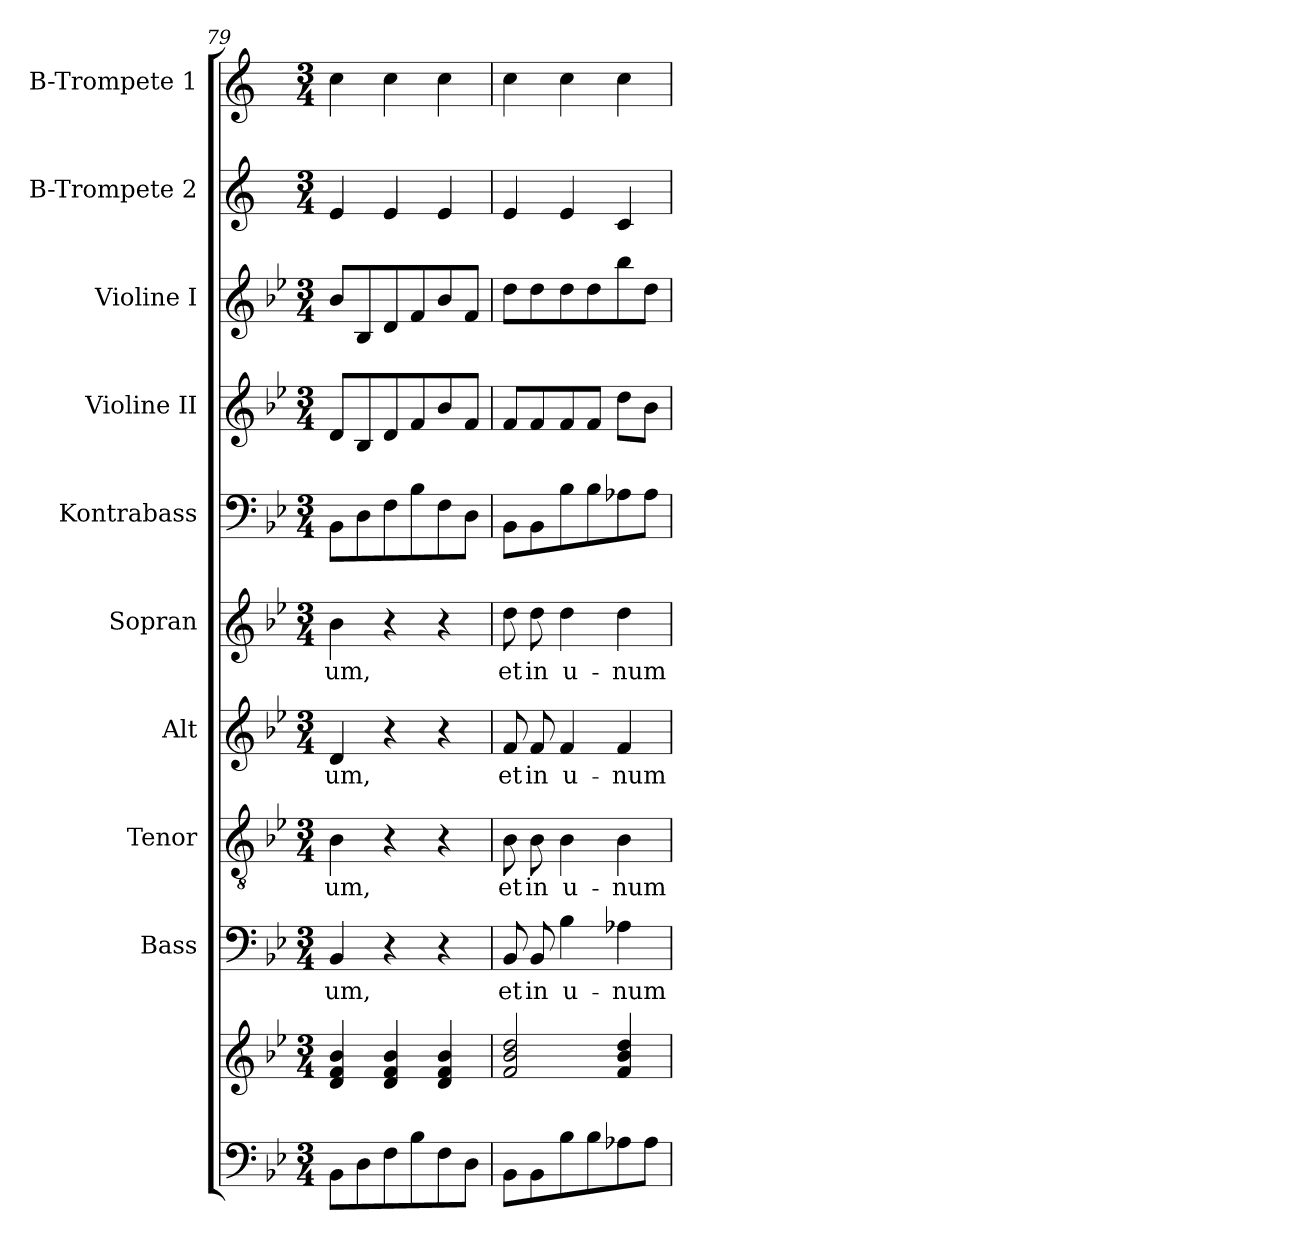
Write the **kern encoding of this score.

**kern	**kern	**kern	**text	**kern	**text	**kern	**text	**kern	**text	**kern	**kern	**kern	**kern	**kern
*part10	*part10	*part9	*part9	*part8	*part8	*part7	*part7	*part6	*part6	*part5	*part4	*part3	*part2	*part1
*staff11	*staff10	*staff9	*staff9	*staff8	*staff8	*staff7	*staff7	*staff6	*staff6	*staff5	*staff4	*staff3	*staff2	*staff1
*	*	*I"Bass	*	*I"Tenor	*	*I"Alt	*	*I"Sopran	*	*I"Kontrabass	*I"Violine II	*I"Violine I	*I"B-Trompete 2	*I"B-Trompete 1
*	*	*I'B.	*	*I'T.	*	*I'A.	*	*I'S.	*	*I'Kb.	*I'Vl. II	*I'Vl. I	*I'B Trp. 2	*I'B Trp. 1
*clefF4	*clefG2	*clefF4	*	*clefGv2	*	*clefG2	*	*clefG2	*	*clefF4	*clefG2	*clefG2	*clefG2	*clefG2
*	*	*	*	*	*	*	*	*	*	*ITrd7c12	*	*	*ITrd1c2	*ITrd1c2
*k[b-e-]	*k[b-e-]	*k[b-e-]	*	*k[b-e-]	*	*k[b-e-]	*	*k[b-e-]	*	*k[b-e-]	*k[b-e-]	*k[b-e-]	*k[b-e-]	*k[b-e-]
*B-:	*B-:	*B-:	*	*B-:	*	*B-:	*	*B-:	*	*B-:	*B-:	*B-:	*B-:	*B-:
*M3/4	*M3/4	*M3/4	*	*M3/4	*	*M3/4	*	*M3/4	*	*M3/4	*M3/4	*M3/4	*M3/4	*M3/4
=79	=79	=79	=79	=79	=79	=79	=79	=79	=79	=79	=79	=79	=79	=79
!	!	!	!LO:LY:b	!	!LO:LY:b	!	!LO:LY:b	!	!LO:LY:b	!	!	!	!	!
8BB-\L	4d/ 4f/ 4b-/	4BB-/	-um,	4B-\	-um,	4d/	-um,	4b-\	-um,	8BBB-\L	8d/L	8b-/L	4d/	4b-\
8D\	.	.	.	.	.	.	.	.	.	8DD\	8B-/	8B-/	.	.
8F\	4d/ 4f/ 4b-/	4r	.	4r	.	4r	.	4r	.	8FF\	8d/	8d/	4d/	4b-\
8B-\	.	.	.	.	.	.	.	.	.	8BB-\	8f/	8f/	.	.
8F\	4d/ 4f/ 4b-/	4r	.	4r	.	4r	.	4r	.	8FF\	8b-/	8b-/	4d/	4b-\
8D\J	.	.	.	.	.	.	.	.	.	8DD\J	8f/J	8f/J	.	.
=80	=80	=80	=80	=80	=80	=80	=80	=80	=80	=80	=80	=80	=80	=80
!	!	!	!LO:LY:b	!	!LO:LY:b	!	!LO:LY:b	!	!LO:LY:b	!	!	!	!	!
8BB-\L	2f/ 2b-/ 2dd/	8BB-/	et	8B-\	et	8f/	et	8dd\	et	8BBB-\L	8f/L	8dd\L	4d/	4b-\
!	!	!	!LO:LY:b	!	!LO:LY:b	!	!LO:LY:b	!	!LO:LY:b	!	!	!	!	!
8BB-\	.	8BB-/	in	8B-\	in	8f/	in	8dd\	in	8BBB-\	8f/	8dd\	.	.
!	!	!	!LO:LY:b	!	!LO:LY:b	!	!LO:LY:b	!	!LO:LY:b	!	!	!	!	!
8B-\	.	4B-\	u-	4B-\	u-	4f/	u-	4dd\	u-	8BB-\	8f/	8dd\	4d/	4b-\
8B-\	.	.	.	.	.	.	.	.	.	8BB-\	8f/J	8dd\	.	.
!	!	!	!LO:LY:b	!	!LO:LY:b	!	!LO:LY:b	!	!LO:LY:b	!	!	!	!	!
8A-X\	4f/ 4b-/ 4dd/	4A-X\	-num	4B-\	-num	4f/	-num	4dd\	-num	8AA-X\	8dd\L	8bb-\	4B-/	4b-\
8A-\J	.	.	.	.	.	.	.	.	.	8AA-\J	8b-\J	8dd\J	.	.
=	=	=	=	=	=	=	=	=	=	=	=	=	=	=
*-	*-	*-	*-	*-	*-	*-	*-	*-	*-	*-	*-	*-	*-	*-
